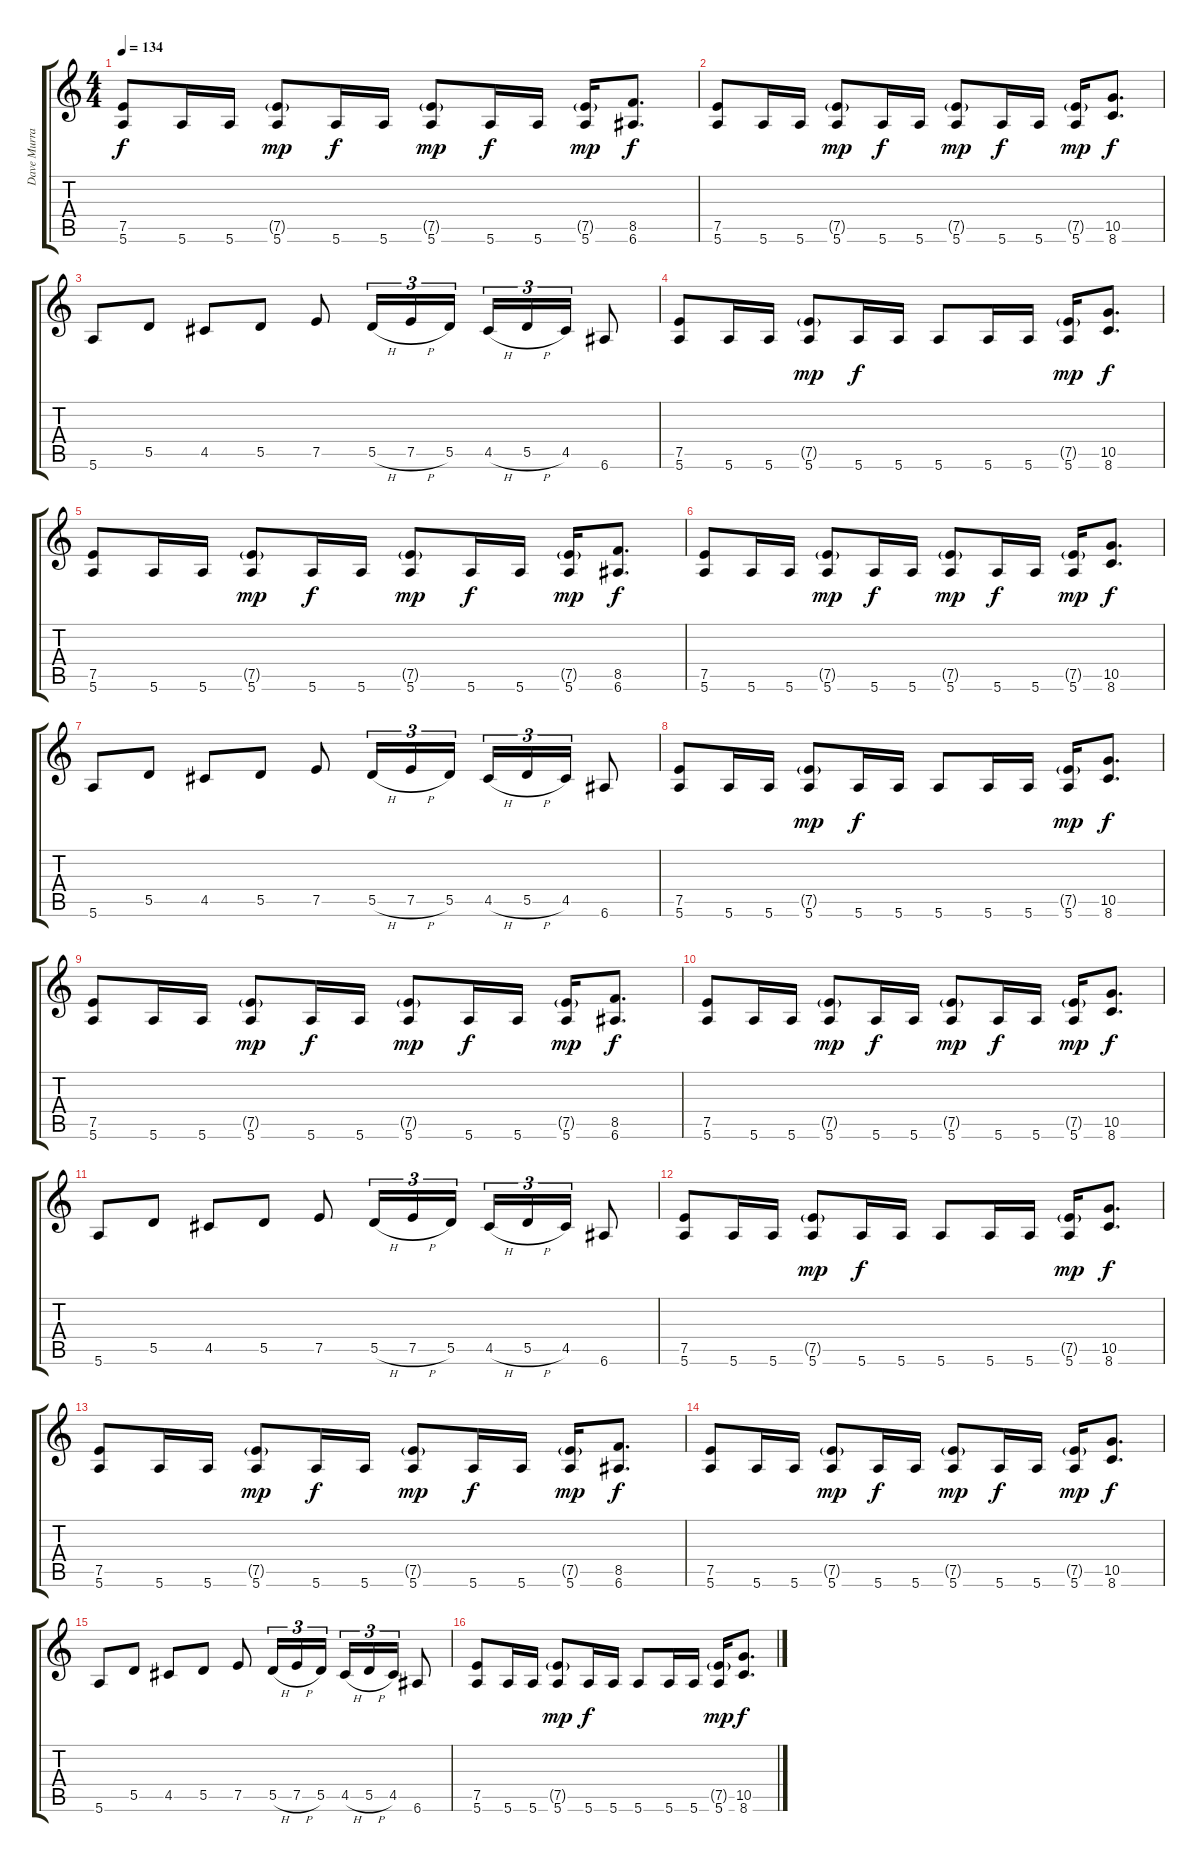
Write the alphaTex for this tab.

\track ("Dave Murray" "Dave Murra") {instrument distortionguitar}
\staff {score tabs}
\tuning (E4 B3 G3 D3 A2 E2) {hide}
\ts (4 4)
\tempo 134
\clef g2
\ks c
(7.5 5.6).8{dy f} 5.6.16 5.6.16 (7.5{g} 5.6).8{dy mp} 5.6.16{dy f} 5.6.16 (7.5{g} 5.6).8{dy mp} 5.6.16{dy f} 5.6.16 (7.5{g} 5.6).16{dy mp} (8.5 6.6).8{d dy f} |
(7.5 5.6).8 5.6.16 5.6.16 (7.5{g} 5.6).8{dy mp} 5.6.16{dy f} 5.6.16 (7.5{g} 5.6).8{dy mp} 5.6.16{dy f} 5.6.16 (7.5{g} 5.6).16{dy mp} (10.5 8.6).8{d dy f} |
5.6.8 5.5.8 4.5.8 5.5.8 7.5.8 5.5{h}.16{tu (3 2)} 7.5{h}.16{tu (3 2)} 5.5.16{tu (3 2)} 4.5{h}.16{tu (3 2)} 5.5{h}.16{tu (3 2)} 4.5.16{tu (3 2)} 6.6.8 |
(7.5 5.6).8 5.6.16 5.6.16 (7.5{g} 5.6).8{dy mp} 5.6.16{dy f} 5.6.16 5.6.8 5.6.16 5.6.16 (7.5{g} 5.6).16{dy mp} (10.5 8.6).8{d dy f} |
(7.5 5.6).8 5.6.16 5.6.16 (7.5{g} 5.6).8{dy mp} 5.6.16{dy f} 5.6.16 (7.5{g} 5.6).8{dy mp} 5.6.16{dy f} 5.6.16 (7.5{g} 5.6).16{dy mp} (8.5 6.6).8{d dy f} |
(7.5 5.6).8 5.6.16 5.6.16 (7.5{g} 5.6).8{dy mp} 5.6.16{dy f} 5.6.16 (7.5{g} 5.6).8{dy mp} 5.6.16{dy f} 5.6.16 (7.5{g} 5.6).16{dy mp} (10.5 8.6).8{d dy f} |
5.6.8 5.5.8 4.5.8 5.5.8 7.5.8 5.5{h}.16{tu (3 2)} 7.5{h}.16{tu (3 2)} 5.5.16{tu (3 2)} 4.5{h}.16{tu (3 2)} 5.5{h}.16{tu (3 2)} 4.5.16{tu (3 2)} 6.6.8 |
(7.5 5.6).8 5.6.16 5.6.16 (7.5{g} 5.6).8{dy mp} 5.6.16{dy f} 5.6.16 5.6.8 5.6.16 5.6.16 (7.5{g} 5.6).16{dy mp} (10.5 8.6).8{d dy f} |
(7.5 5.6).8 5.6.16 5.6.16 (7.5{g} 5.6).8{dy mp} 5.6.16{dy f} 5.6.16 (7.5{g} 5.6).8{dy mp} 5.6.16{dy f} 5.6.16 (7.5{g} 5.6).16{dy mp} (8.5 6.6).8{d dy f} |
(7.5 5.6).8 5.6.16 5.6.16 (7.5{g} 5.6).8{dy mp} 5.6.16{dy f} 5.6.16 (7.5{g} 5.6).8{dy mp} 5.6.16{dy f} 5.6.16 (7.5{g} 5.6).16{dy mp} (10.5 8.6).8{d dy f} |
5.6.8 5.5.8 4.5.8 5.5.8 7.5.8 5.5{h}.16{tu (3 2)} 7.5{h}.16{tu (3 2)} 5.5.16{tu (3 2)} 4.5{h}.16{tu (3 2)} 5.5{h}.16{tu (3 2)} 4.5.16{tu (3 2)} 6.6.8 |
(7.5 5.6).8 5.6.16 5.6.16 (7.5{g} 5.6).8{dy mp} 5.6.16{dy f} 5.6.16 5.6.8 5.6.16 5.6.16 (7.5{g} 5.6).16{dy mp} (10.5 8.6).8{d dy f} |
(7.5 5.6).8 5.6.16 5.6.16 (7.5{g} 5.6).8{dy mp} 5.6.16{dy f} 5.6.16 (7.5{g} 5.6).8{dy mp} 5.6.16{dy f} 5.6.16 (7.5{g} 5.6).16{dy mp} (8.5 6.6).8{d dy f} |
(7.5 5.6).8 5.6.16 5.6.16 (7.5{g} 5.6).8{dy mp} 5.6.16{dy f} 5.6.16 (7.5{g} 5.6).8{dy mp} 5.6.16{dy f} 5.6.16 (7.5{g} 5.6).16{dy mp} (10.5 8.6).8{d dy f} |
5.6.8 5.5.8 4.5.8 5.5.8 7.5.8 5.5{h}.16{tu (3 2)} 7.5{h}.16{tu (3 2)} 5.5.16{tu (3 2)} 4.5{h}.16{tu (3 2)} 5.5{h}.16{tu (3 2)} 4.5.16{tu (3 2)} 6.6.8 |
(7.5 5.6).8 5.6.16 5.6.16 (7.5{g} 5.6).8{dy mp} 5.6.16{dy f} 5.6.16 5.6.8 5.6.16 5.6.16 (7.5{g} 5.6).16{dy mp} (10.5 8.6).8{d dy f}
